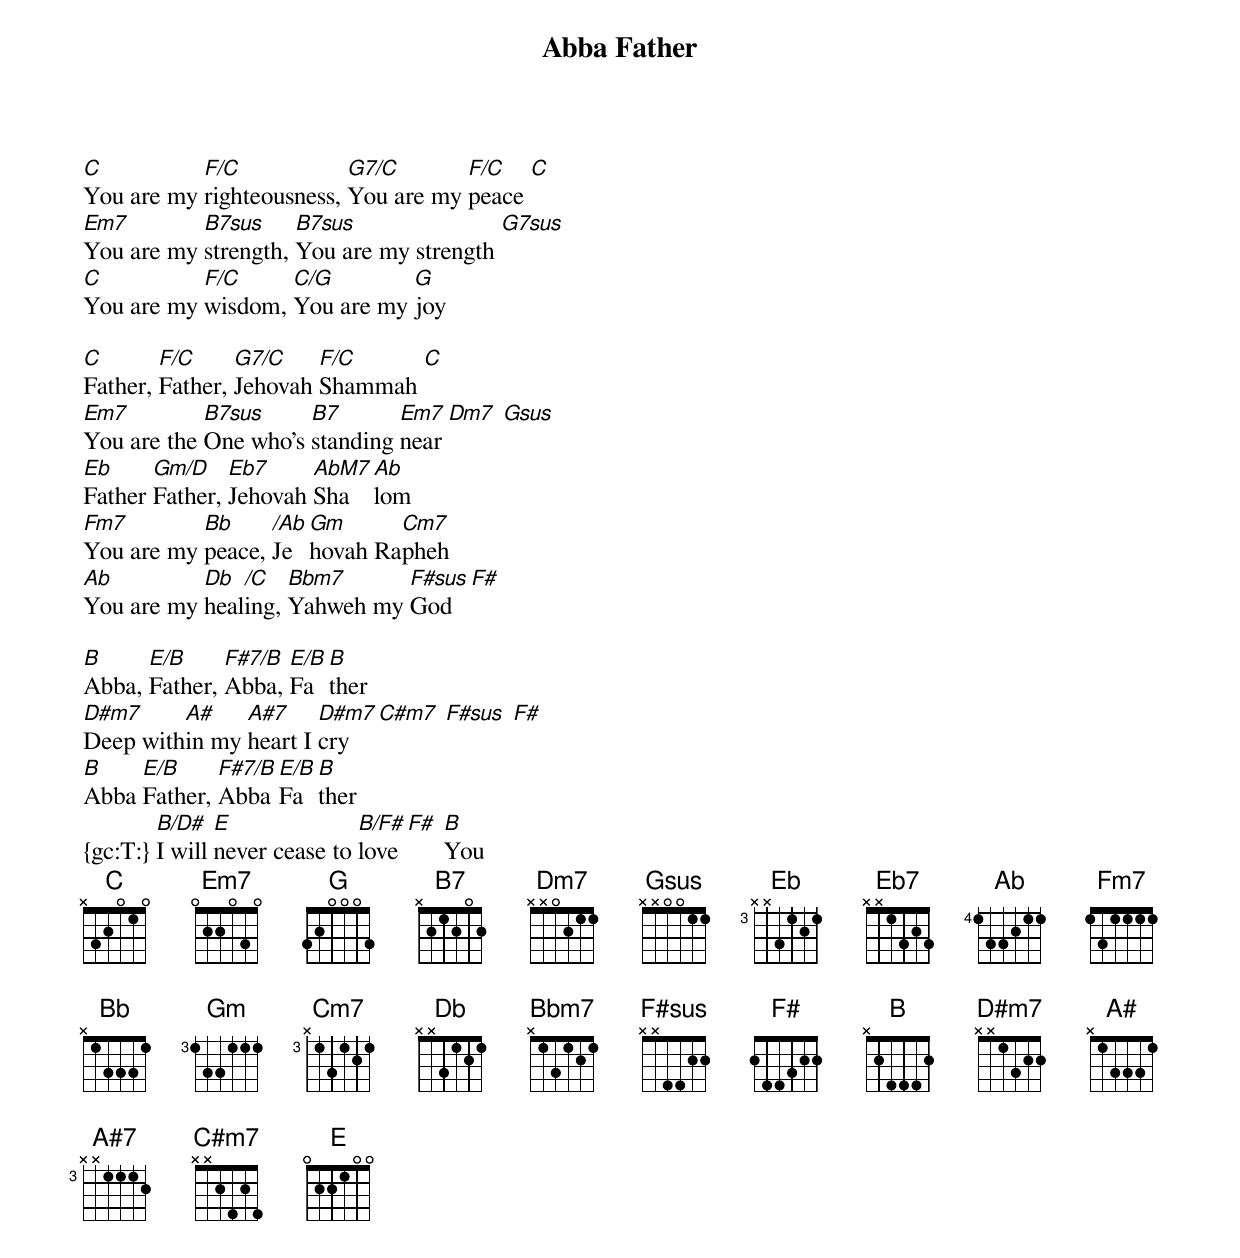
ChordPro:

{title: Abba Father}
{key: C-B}
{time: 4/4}
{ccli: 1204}
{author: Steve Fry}
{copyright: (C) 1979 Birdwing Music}

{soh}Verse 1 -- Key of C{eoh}
[C]You are my [F/C]righteousness, [G7/C]You are my [F/C]peace [C]
[Em7]You are my [B7sus]strength, [B7sus]You are my strength [G7sus]
[C]You are my [F/C]wisdom, [C/G]You are my [G]joy

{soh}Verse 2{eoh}
[C]Father, [F/C]Father, [G7/C]Jehovah [F/C]Shammah [C]
[Em7]You are the [B7sus]One who's [B7]standing [Em7]near [Dm7] [Gsus]
[Eb]Father [Gm/D]Father, [Eb7]Jehovah [AbM7]Sha[Ab]lom
[Fm7]You are my [Bb]peace, [/Ab]Je[Gm]hovah Ra[Cm7]pheh
[Ab]You are my [Db]heal[/C]ing, [Bbm7]Yahweh my [F#sus]God [F#]

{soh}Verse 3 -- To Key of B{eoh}
[B]Abba, [E/B]Father, [F#7/B]Abba, [E/B]Fa[B]ther
[D#m7]Deep with[A#]in my [A#7]heart I [D#m7]cry [C#m7] [F#sus] [F#]
[B]Abba [E/B]Father, [F#7/B]Abba [E/B]Fa[B]ther
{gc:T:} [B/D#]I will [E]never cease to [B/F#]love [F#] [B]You
